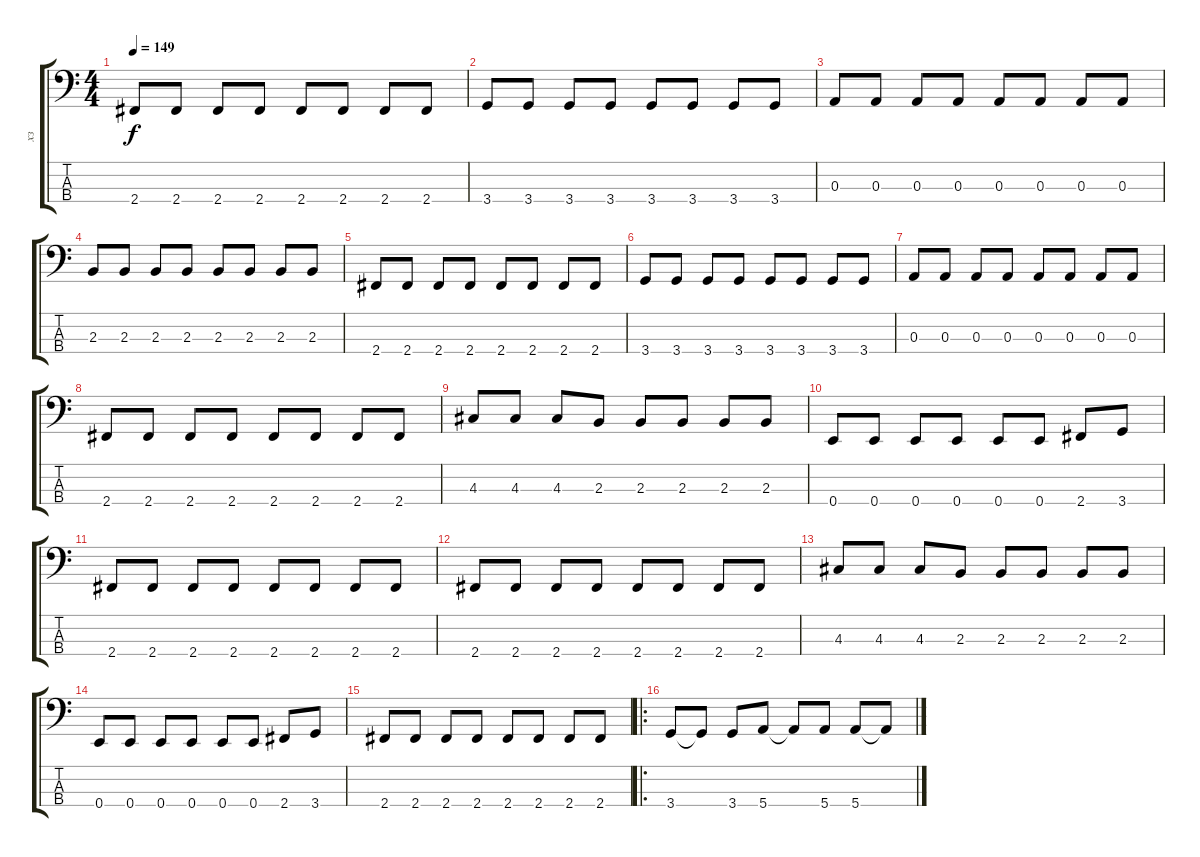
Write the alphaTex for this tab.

\track ("хз" "хз") {instrument electricbasspick}
\staff {score tabs}
\tuning (G2 D2 A1 E1) {hide}
\ts (4 4)
\tempo 149
\clef f4
\ks c
2.4.8{dy f} 2.4.8 2.4.8 2.4.8 2.4.8 2.4.8 2.4.8 2.4.8 |
3.4.8 3.4.8 3.4.8 3.4.8 3.4.8 3.4.8 3.4.8 3.4.8 |
0.3.8 0.3.8 0.3.8 0.3.8 0.3.8 0.3.8 0.3.8 0.3.8 |
2.3.8 2.3.8 2.3.8 2.3.8 2.3.8 2.3.8 2.3.8 2.3.8 |
2.4.8 2.4.8 2.4.8 2.4.8 2.4.8 2.4.8 2.4.8 2.4.8 |
3.4.8 3.4.8 3.4.8 3.4.8 3.4.8 3.4.8 3.4.8 3.4.8 |
0.3.8 0.3.8 0.3.8 0.3.8 0.3.8 0.3.8 0.3.8 0.3.8 |
2.4.8 2.4.8 2.4.8 2.4.8 2.4.8 2.4.8 2.4.8 2.4.8 |
4.3.8 4.3.8 4.3.8 2.3.8 2.3.8 2.3.8 2.3.8 2.3.8 |
0.4.8 0.4.8 0.4.8 0.4.8 0.4.8 0.4.8 2.4.8 3.4.8 |
2.4.8 2.4.8 2.4.8 2.4.8 2.4.8 2.4.8 2.4.8 2.4.8 |
2.4.8 2.4.8 2.4.8 2.4.8 2.4.8 2.4.8 2.4.8 2.4.8 |
4.3.8 4.3.8 4.3.8 2.3.8 2.3.8 2.3.8 2.3.8 2.3.8 |
0.4.8 0.4.8 0.4.8 0.4.8 0.4.8 0.4.8 2.4.8 3.4.8 |
2.4.8 2.4.8 2.4.8 2.4.8 2.4.8 2.4.8 2.4.8 2.4.8 |
\ro
3.4.8 3.4{t}.8 3.4.8 5.4.8 5.4{t}.8 5.4.8 5.4.8 5.4{t}.8
